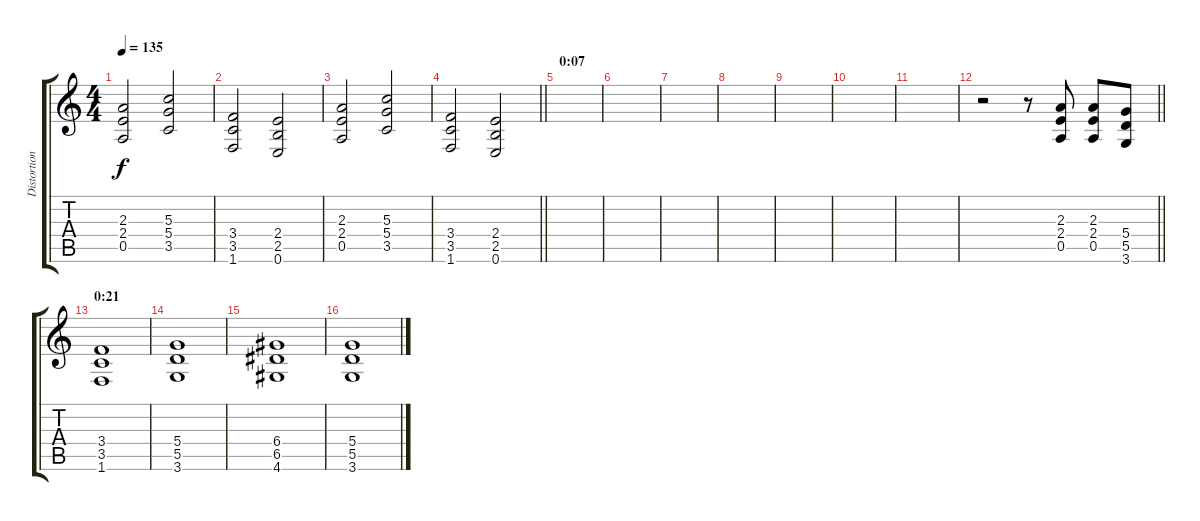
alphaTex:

\track ("Distortion 1" "Distortion") {instrument distortionguitar}
\staff {score tabs}
\tuning (E4 B3 G3 D3 A2 E2) {hide}
\ts (4 4)
\tempo 135
\clef g2
\ks c
(2.3 2.4 0.5).2{dy f instrument distortionguitar} (5.3 5.4 3.5).2 |
(3.4 3.5 1.6).2 (2.4 2.5 0.6).2 |
(2.3 2.4 0.5).2 (5.3 5.4 3.5).2 |
\barLineRight lightlight
(3.4 3.5 1.6).2 (2.4 2.5 0.6).2 |
\section ("" "0:07")
|
|
|
|
|
|
|
\barLineRight lightlight
r.2 r.8 (2.3 2.4 0.5).8 (2.3 2.4 0.5).8 (5.4 5.5 3.6).8 |
\section ("" "0:21")
(3.4 3.5 1.6).1 |
(5.4 5.5 3.6).1 |
(6.4 6.5 4.6).1 |
(5.4 5.5 3.6).1
